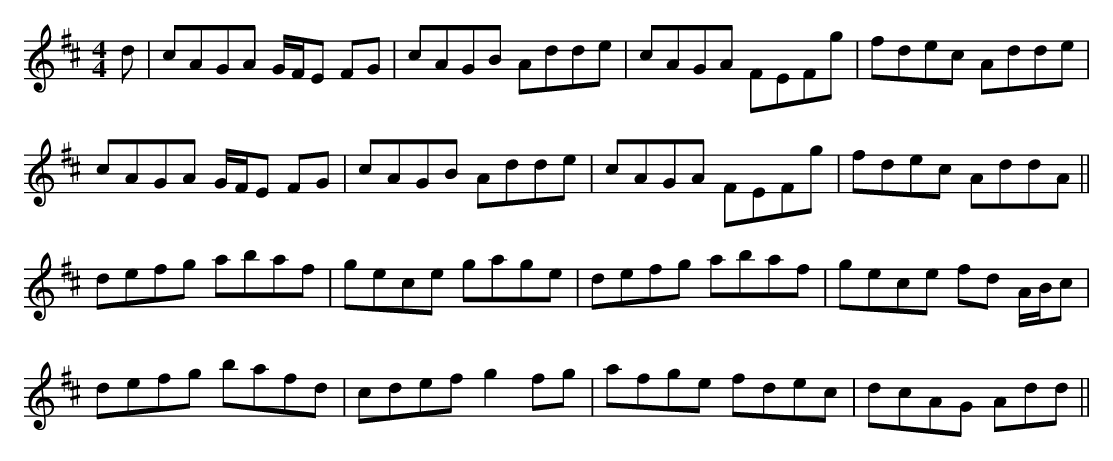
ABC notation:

X:1
M:4/4
K:D
d|cAGA G/F/E FG|cAGB Adde|cAGA FEFg|fdec Adde|
cAGA G/F/E FG|cAGB Adde|cAGA FEFg|fdec AddA||
defg abaf|gece gage|defg abaf|gece fd A/B/c|
defg bafd|cdef g2 fg|afge fdec|dcAG Add||
